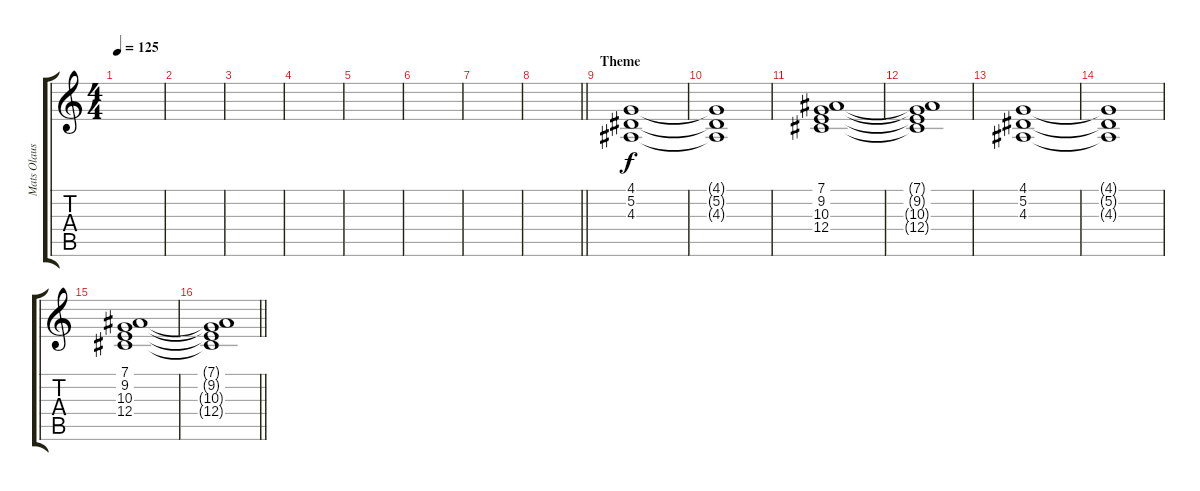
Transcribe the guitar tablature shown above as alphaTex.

\track ("Mats Olausson" "Mats Olaus") {instrument choiraahs}
\staff {score tabs}
\tuning (Eb4 Bb3 Gb3 Db3 Ab2 Eb2) {hide}
\ts (4 4)
\tempo 125
\clef g2
\ks c
|
|
|
|
|
|
|
\barLineRight lightlight
|
\section ("" "Theme")
(4.1 5.2 4.3).1 |
(4.1{t} 5.2{t} 4.3{t}).1 |
(7.1 9.2 10.3 12.4).1 |
(7.1{t} 9.2{t} 10.3{t} 12.4{t}).1 |
(4.1 5.2 4.3).1 |
(4.1{t} 5.2{t} 4.3{t}).1 |
(7.1 9.2 10.3 12.4).1 |
\barLineRight lightlight
(7.1{t} 9.2{t} 10.3{t} 12.4{t}).1
